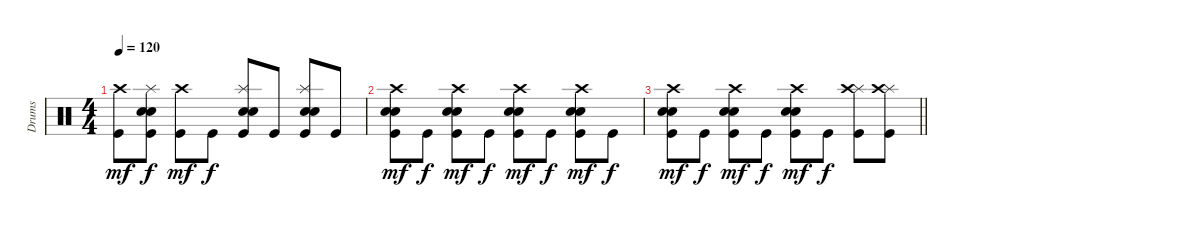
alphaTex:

\track ("Drums" "Drums") {instrument percussion}
\staff {score}
\articulation defaults
\ts (4 4)
\tempo 120
\clef neutral
\ks c
("Crash high (hit)" "Kick (hit)").8{dy mf} ("Splash (hit)" "Snare (hit) 2" "Electric Snare (hit)" "Kick (hit)").8{dy f} ("Crash high (hit)" "Kick (hit)").8{dy mf} "Kick (hit)".8{dy f} ("Splash (hit)" "Snare (hit) 2" "Electric Snare (hit)" "Kick (hit)").8 "Kick (hit)".8 ("Splash (hit)" "Snare (hit) 2" "Electric Snare (hit)" "Kick (hit)").8 "Kick (hit)".8 |
("Crash high (hit)" "Snare (hit) 2" "Electric Snare (hit)" "Kick (hit)").8{dy mf} "Kick (hit)".8{dy f} ("Crash high (hit)" "Snare (hit) 2" "Electric Snare (hit)" "Kick (hit)").8{dy mf} "Kick (hit)".8{dy f} ("Crash high (hit)" "Snare (hit) 2" "Electric Snare (hit)" "Kick (hit)").8{dy mf} "Kick (hit)".8{dy f} ("Crash high (hit)" "Snare (hit) 2" "Electric Snare (hit)" "Kick (hit)").8{dy mf} "Kick (hit)".8{dy f} |
\barLineRight lightlight
("Crash high (hit)" "Snare (hit) 2" "Electric Snare (hit)" "Kick (hit)").8{dy mf} "Kick (hit)".8{dy f} ("Crash high (hit)" "Snare (hit) 2" "Electric Snare (hit)" "Kick (hit)").8{dy mf} "Kick (hit)".8{dy f} ("Crash high (hit)" "Snare (hit) 2" "Electric Snare (hit)" "Kick (hit)").8{dy mf} "Kick (hit)".8{dy f} ("Splash (hit)" "Crash high (hit)" "Kick (hit)").8 ("Splash (hit)" "Crash high (hit)" "Kick (hit)").8
